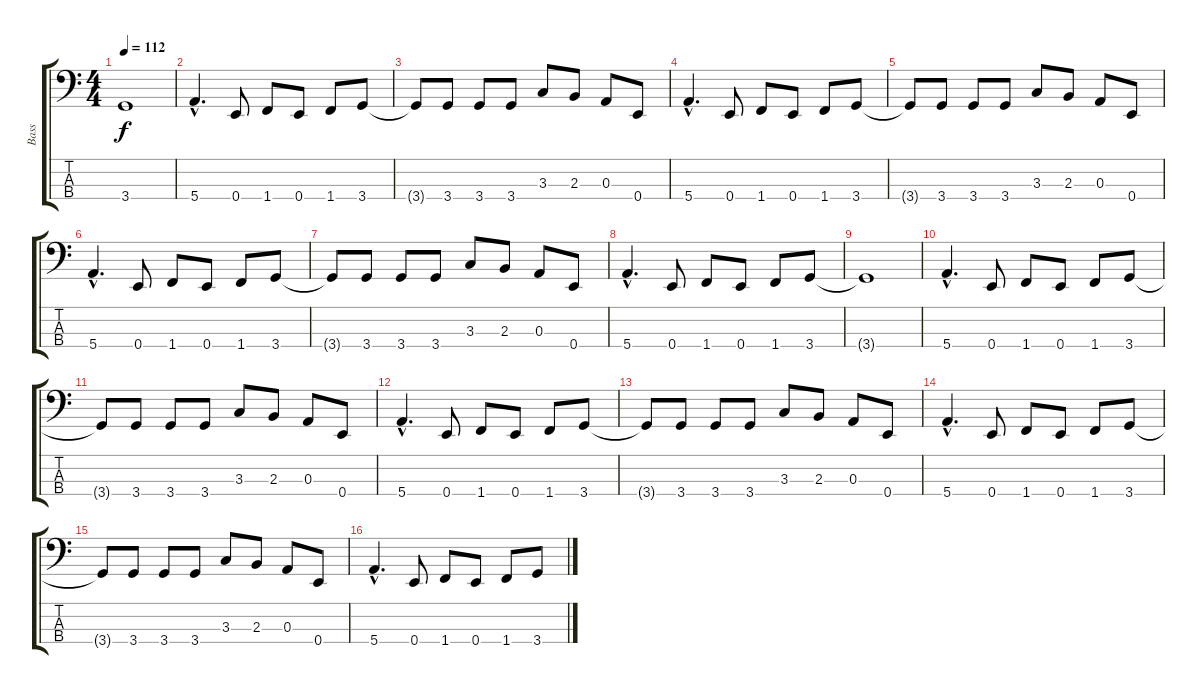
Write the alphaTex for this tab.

\track ("Bass" "Bass") {instrument electricbassfinger}
\staff {score tabs}
\tuning (G2 D2 A1 E1) {hide}
\ts (4 4)
\tempo 112
\clef f4
\ks c
3.4.1{dy f instrument electricbassfinger} |
5.4{hac}.4{d} 0.4.8 1.4.8 0.4.8 1.4.8 3.4.8 |
3.4{t}.8 3.4.8 3.4.8 3.4.8 3.3.8 2.3.8 0.3.8 0.4.8 |
5.4{hac}.4{d} 0.4.8 1.4.8 0.4.8 1.4.8 3.4.8 |
3.4{t}.8 3.4.8 3.4.8 3.4.8 3.3.8 2.3.8 0.3.8 0.4.8 |
5.4{hac}.4{d} 0.4.8 1.4.8 0.4.8 1.4.8 3.4.8 |
3.4{t}.8 3.4.8 3.4.8 3.4.8 3.3.8 2.3.8 0.3.8 0.4.8 |
5.4{hac}.4{d} 0.4.8 1.4.8 0.4.8 1.4.8 3.4.8 |
3.4{t}.1 |
5.4{hac}.4{d} 0.4.8 1.4.8 0.4.8 1.4.8 3.4.8 |
3.4{t}.8 3.4.8 3.4.8 3.4.8 3.3.8 2.3.8 0.3.8 0.4.8 |
5.4{hac}.4{d} 0.4.8 1.4.8 0.4.8 1.4.8 3.4.8 |
3.4{t}.8 3.4.8 3.4.8 3.4.8 3.3.8 2.3.8 0.3.8 0.4.8 |
5.4{hac}.4{d} 0.4.8 1.4.8 0.4.8 1.4.8 3.4.8 |
3.4{t}.8 3.4.8 3.4.8 3.4.8 3.3.8 2.3.8 0.3.8 0.4.8 |
5.4{hac}.4{d} 0.4.8 1.4.8 0.4.8 1.4.8 3.4.8
